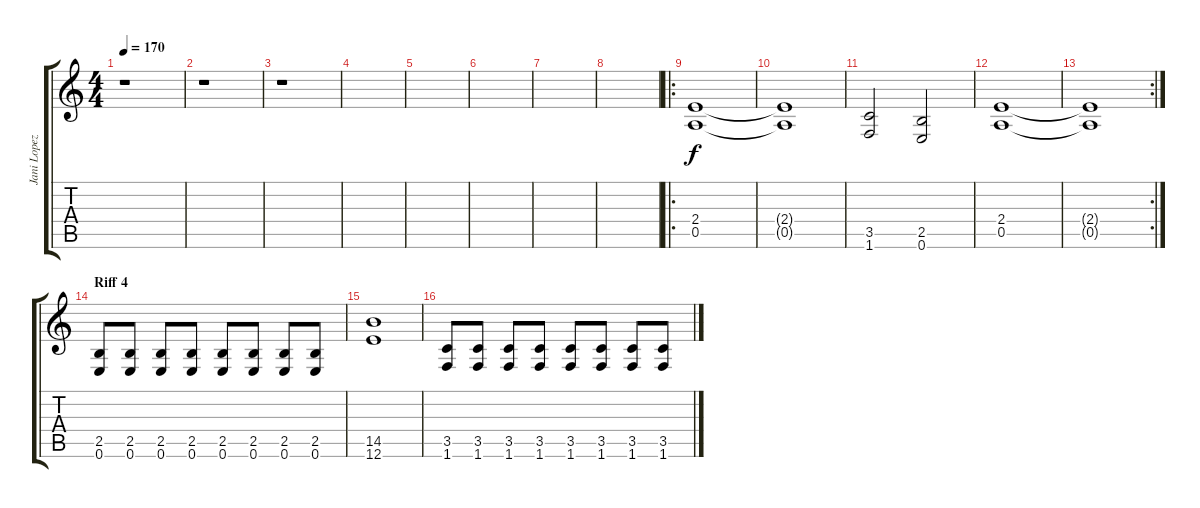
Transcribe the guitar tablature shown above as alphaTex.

\track ("Jani Lopez (Guitarra) 14 años" "Jani Lopez") {instrument overdrivenguitar}
\staff {score tabs}
\tuning (E4 B3 G3 D3 A2 E2) {hide}
\ts (4 4)
\tempo 170
\clef g2
\ks c
r.1{dy f} |
r.1 |
r.1 |
|
|
|
|
|
\ro
(2.4 0.5).1 |
(2.4{t} 0.5{t}).1 |
(3.5 1.6).2 (2.5 0.6).2 |
(2.4 0.5).1 |
\rc 2
(2.4{t} 0.5{t}).1 |
\section ("" "Riff 4")
(2.5 0.6).8 (2.5 0.6).8 (2.5 0.6).8 (2.5 0.6).8 (2.5 0.6).8 (2.5 0.6).8 (2.5 0.6).8 (2.5 0.6).8 |
(14.5 12.6).1 |
(3.5 1.6).8 (3.5 1.6).8 (3.5 1.6).8 (3.5 1.6).8 (3.5 1.6).8 (3.5 1.6).8 (3.5 1.6).8 (3.5 1.6).8
